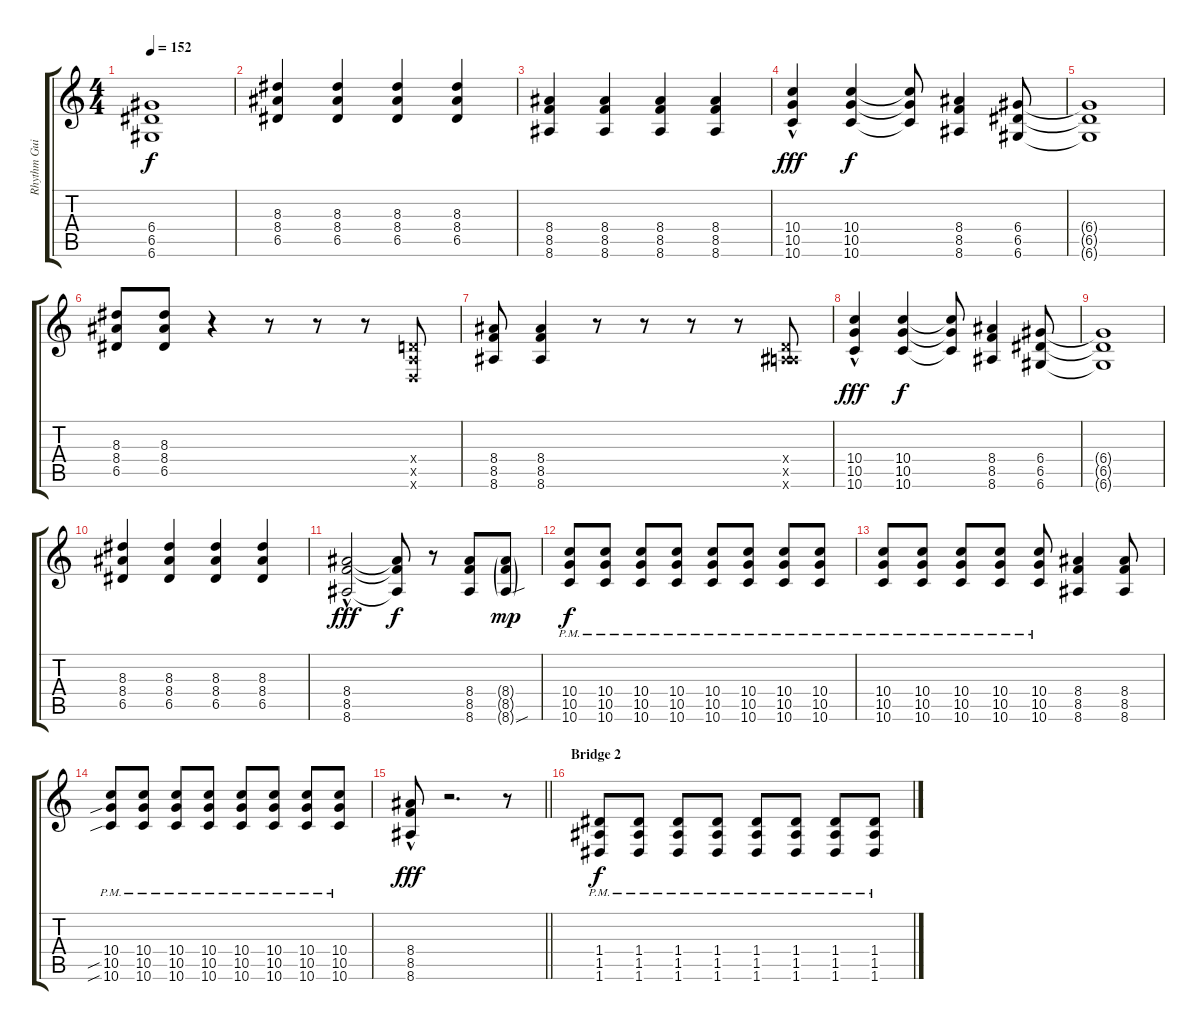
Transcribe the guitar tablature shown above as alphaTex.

\track ("Rhythm Guitar" "Rhythm Gui") {instrument distortionguitar}
\staff {score tabs}
\tuning (E4 B3 G3 D3 A2 D2) {hide}
\ts (4 4)
\tempo 152
\clef g2
\ks c
(6.4{t} 6.5{t} 6.6{t}).1{dy f} |
(8.3 8.4 6.5).4 (8.3 8.4 6.5).4 (8.3 8.4 6.5).4 (8.3 8.4 6.5).4 |
(8.4 8.5 8.6).4 (8.4 8.5 8.6).4 (8.4 8.5 8.6).4 (8.4 8.5 8.6).4 |
(10.4{hac} 10.5 10.6).4{dy fff} (10.4 10.5 10.6).4{dy f} (10.4{t} 10.5{t} 10.6{t}).8 (8.4 8.5 8.6).4 (6.4 6.5 6.6).8 |
(6.4{t} 6.5{t} 6.6{t}).1 |
(8.3 8.4 6.5).8 (8.3 8.4 6.5).8 r.4 r.8 r.8 r.8 (0.4{x} 0.5{x} 0.6{x}).8 |
(8.4 8.5 8.6).8 (8.4 8.5 8.6).4 r.8 r.8 r.8 r.8 (0.4{x} 0.5{x} 8.6{x}).8 |
(10.4{hac} 10.5 10.6).4{dy fff} (10.4 10.5 10.6).4{dy f} (10.4{t} 10.5{t} 10.6{t}).8 (8.4 8.5 8.6).4 (6.4 6.5 6.6).8 |
(6.4{t} 6.5{t} 6.6{t}).1 |
(8.3 8.4 6.5).4 (8.3 8.4 6.5).4 (8.3 8.4 6.5).4 (8.3 8.4 6.5).4 |
(8.4 8.5 8.6{hac}).2{dy fff} (8.4{t} 8.5{t} 8.6{t}).8{dy f} r.8 (8.4 8.5 8.6).8 (8.4{g} 8.5{g} 8.6{sou g}).8{dy mp} |
(10.4{pm} 10.5{pm} 10.6{pm}).8{dy f} (10.4{pm} 10.5{pm} 10.6{pm}).8 (10.4{pm} 10.5{pm} 10.6{pm}).8 (10.4{pm} 10.5{pm} 10.6{pm}).8 (10.4{pm} 10.5{pm} 10.6{pm}).8 (10.4{pm} 10.5{pm} 10.6{pm}).8 (10.4{pm} 10.5{pm} 10.6{pm}).8 (10.4{pm} 10.5{pm} 10.6{pm}).8 |
(10.4{pm} 10.5{pm} 10.6{pm}).8 (10.4{pm} 10.5{pm} 10.6{pm}).8 (10.4{pm} 10.5{pm} 10.6{pm}).8 (10.4{pm} 10.5{pm} 10.6{pm}).8 (10.4{pm} 10.5{pm} 10.6{pm}).8 (8.4 8.5 8.6).4 (8.4 8.5 8.6).8 |
(10.4{pm} 10.5{sib pm} 10.6{sib pm}).8 (10.4{pm} 10.5{pm} 10.6{pm}).8 (10.4{pm} 10.5{pm} 10.6{pm}).8 (10.4{pm} 10.5{pm} 10.6{pm}).8 (10.4{pm} 10.5{pm} 10.6{pm}).8 (10.4{pm} 10.5{pm} 10.6{pm}).8 (10.4{pm} 10.5{pm} 10.6{pm}).8 (10.4{pm} 10.5{pm} 10.6{pm}).8 |
\barLineRight lightlight
(8.4{hac} 8.5{hac} 8.6{hac}).8{dy fff} r.2{d} r.8 |
\section ("" "Bridge 2")
(1.4{pm} 1.5{pm} 1.6{pm}).8{dy f} (1.4{pm} 1.5{pm} 1.6{pm}).8 (1.4{pm} 1.5{pm} 1.6{pm}).8 (1.4{pm} 1.5{pm} 1.6{pm}).8 (1.4{pm} 1.5{pm} 1.6{pm}).8 (1.4{pm} 1.5{pm} 1.6{pm}).8 (1.4{pm} 1.5{pm} 1.6{pm}).8 (1.4{pm} 1.5{pm} 1.6{pm}).8
